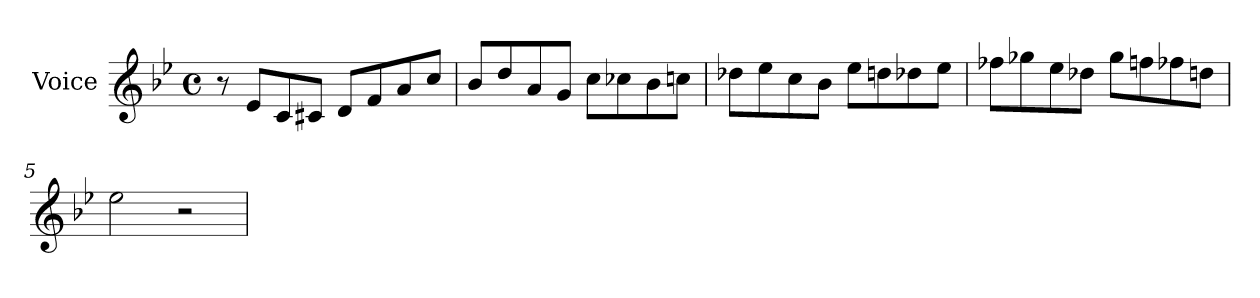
**kern
*part1
*staff1
*I"Voice
*I'Voice
*clefG2
*k[b-e-]
*M4/4
*met(c)
=1
8r
8e-/L
8c/
8c#X/J
8d/L
8f/
8a/
8cc/J
=2
8b-/L
8dd/
8a/
8g/J
8cc\L
8cc-X\
8b-\
8ccn\J
=3
8dd-X\L
8ee-\
8cc\
8b-\J
8ee-\L
8ddn\
8dd-X\
8ee-\J
=4
8ff-X\L
8gg-X\
8ee-\
8dd-X\J
8gg-\L
8ffn\
8ff-X\
8ddn\J
=5
2ee-\
2rcc
=
*-
